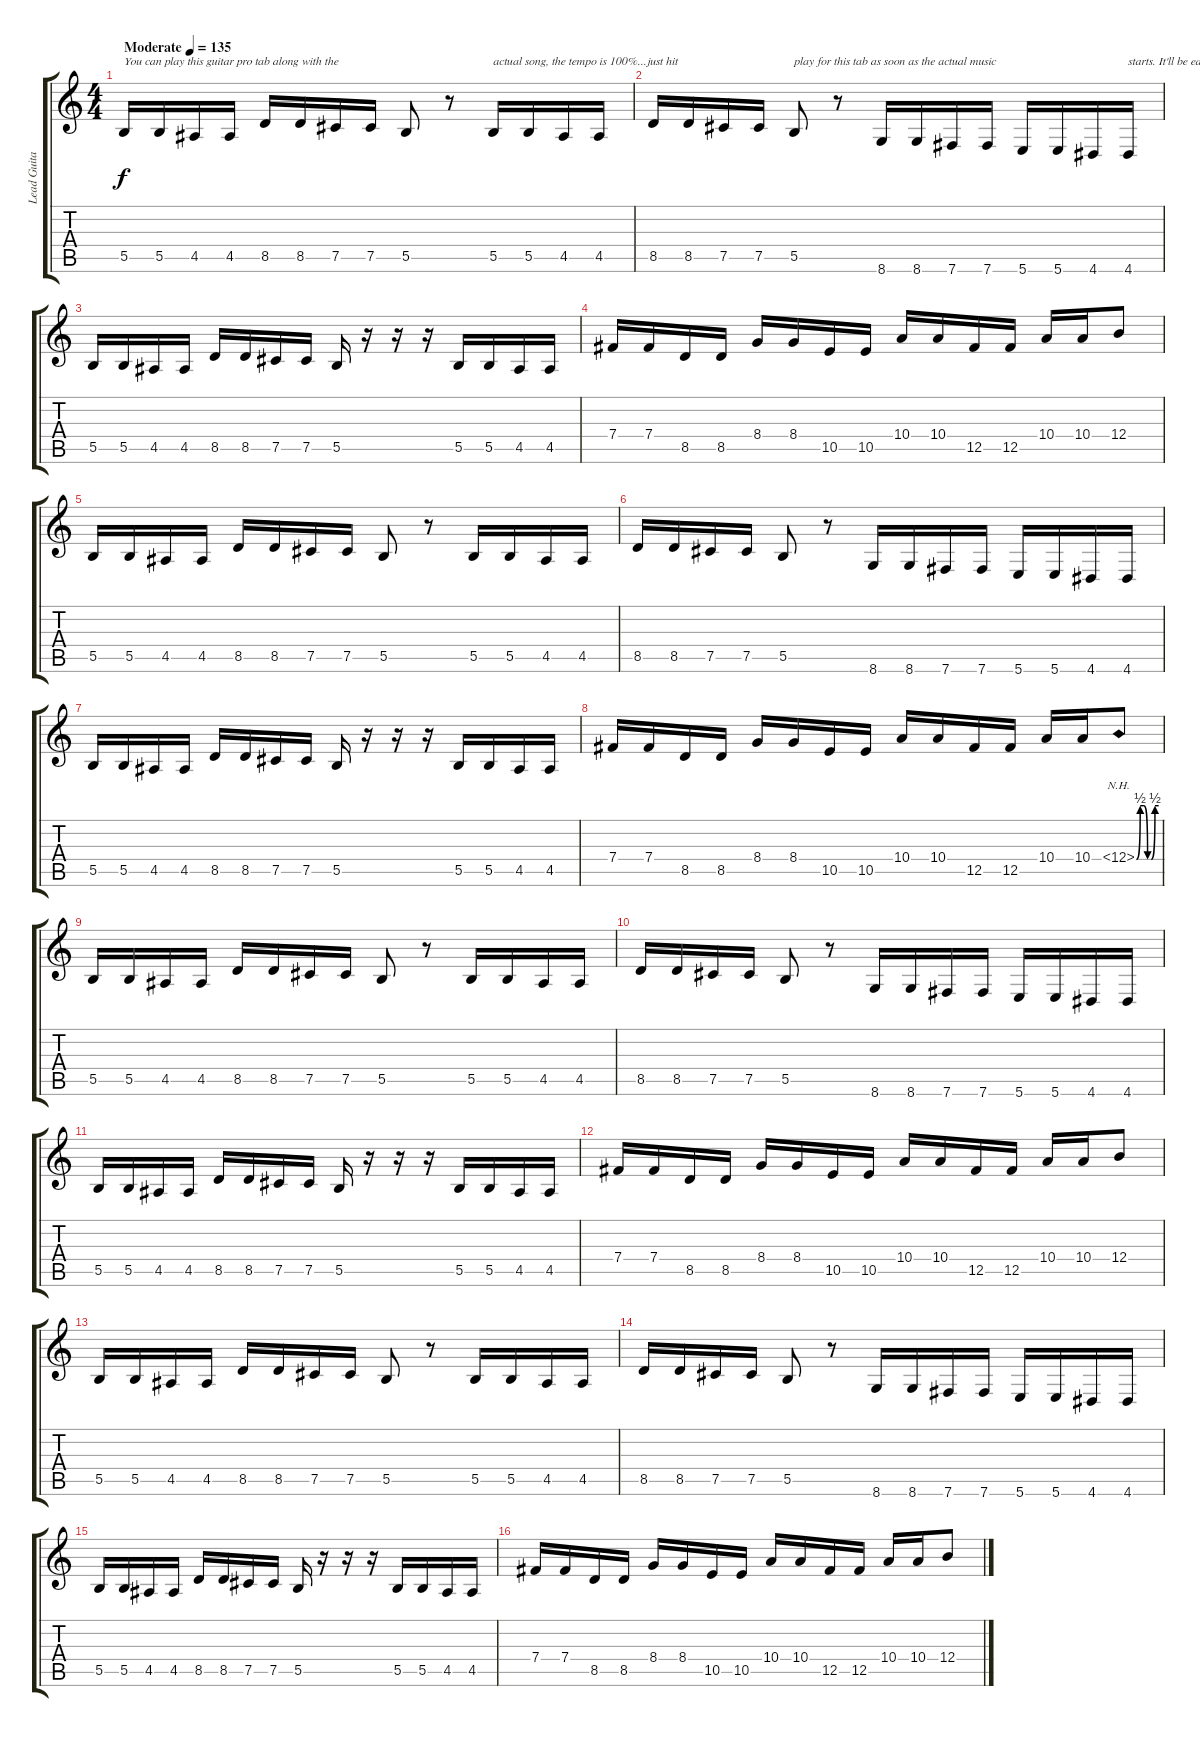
\track ("Lead Guitar (Chris)" "Lead Guita") {instrument distortionguitar}
\staff {score tabs}
\tuning (Db4 Ab3 E3 B2 Gb2 B1) {hide}
\ts (4 4)
\tempo (135 "Moderate")
\clef g2
\ks c
5.5.16{txt "You can play this guitar pro tab along with the" dy f instrument distortionguitar} 5.5.16 4.5.16 4.5.16 8.5.16 8.5.16 7.5.16 7.5.16 5.5.8 r.8 5.5.16{txt "actual song, the tempo is 100%...just hit"} 5.5.16 4.5.16 4.5.16 |
8.5.16 8.5.16 7.5.16 7.5.16 5.5.8{txt "play for this tab as soon as the actual music"} r.8 8.6.16 8.6.16 7.6.16 7.6.16 5.6.16 5.6.16 4.6.16 4.6.16{txt "starts. It'll be easier to see the accuracy"} |
5.5.16 5.5.16 4.5.16 4.5.16 8.5.16 8.5.16 7.5.16 7.5.16 5.5.16 r.16 r.16 r.16 5.5.16 5.5.16 4.5.16 4.5.16 |
7.4.16 7.4.16 8.5.16 8.5.16 8.4.16 8.4.16 10.5.16 10.5.16 10.4.16 10.4.16 12.5.16 12.5.16 10.4.16 10.4.16 12.4.8 |
5.5.16 5.5.16 4.5.16 4.5.16 8.5.16 8.5.16 7.5.16 7.5.16 5.5.8 r.8 5.5.16 5.5.16 4.5.16 4.5.16 |
8.5.16 8.5.16 7.5.16 7.5.16 5.5.8 r.8 8.6.16 8.6.16 7.6.16 7.6.16 5.6.16 5.6.16 4.6.16 4.6.16 |
5.5.16 5.5.16 4.5.16 4.5.16 8.5.16 8.5.16 7.5.16 7.5.16 5.5.16 r.16 r.16 r.16 5.5.16 5.5.16 4.5.16 4.5.16 |
7.4.16 7.4.16 8.5.16 8.5.16 8.4.16 8.4.16 10.5.16 10.5.16 10.4.16 10.4.16 12.5.16 12.5.16 10.4.16 10.4.16 12.4{be (custom 0 0 10 2 20 2 30 0 40 0 50 2 60 2) nh}.8 |
5.5.16 5.5.16 4.5.16 4.5.16 8.5.16 8.5.16 7.5.16 7.5.16 5.5.8 r.8 5.5.16 5.5.16 4.5.16 4.5.16 |
8.5.16 8.5.16 7.5.16 7.5.16 5.5.8 r.8 8.6.16 8.6.16 7.6.16 7.6.16 5.6.16 5.6.16 4.6.16 4.6.16 |
5.5.16 5.5.16 4.5.16 4.5.16 8.5.16 8.5.16 7.5.16 7.5.16 5.5.16 r.16 r.16 r.16 5.5.16 5.5.16 4.5.16 4.5.16 |
7.4.16 7.4.16 8.5.16 8.5.16 8.4.16 8.4.16 10.5.16 10.5.16 10.4.16 10.4.16 12.5.16 12.5.16 10.4.16 10.4.16 12.4.8 |
5.5.16 5.5.16 4.5.16 4.5.16 8.5.16 8.5.16 7.5.16 7.5.16 5.5.8 r.8 5.5.16 5.5.16 4.5.16 4.5.16 |
8.5.16 8.5.16 7.5.16 7.5.16 5.5.8 r.8 8.6.16 8.6.16 7.6.16 7.6.16 5.6.16 5.6.16 4.6.16 4.6.16 |
5.5.16 5.5.16 4.5.16 4.5.16 8.5.16 8.5.16 7.5.16 7.5.16 5.5.16 r.16 r.16 r.16 5.5.16 5.5.16 4.5.16 4.5.16 |
7.4.16 7.4.16 8.5.16 8.5.16 8.4.16 8.4.16 10.5.16 10.5.16 10.4.16 10.4.16 12.5.16 12.5.16 10.4.16 10.4.16 12.4.8
